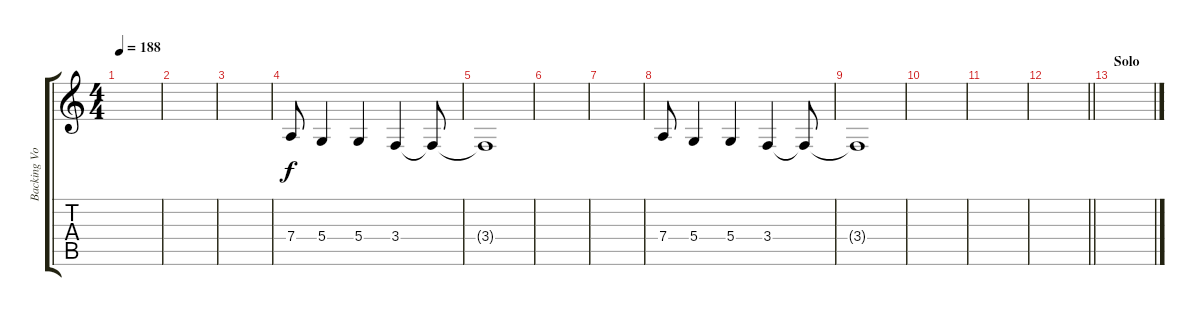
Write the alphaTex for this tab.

\track ("Backing Vocals" "Backing Vo") {instrument cello}
\staff {score tabs}
\tuning (E4 B3 G3 D3 A2 D2) {hide}
\ts (4 4)
\tempo 188
\clef g2
\ks c
|
|
|
7.4.8 5.4.4 5.4.4 3.4.4 3.4{t}.8 |
3.4{t}.1 |
|
|
7.4.8 5.4.4 5.4.4 3.4.4 3.4{t}.8 |
3.4{t}.1 |
|
|
\barLineRight lightlight
|
\section ("" "Solo")
